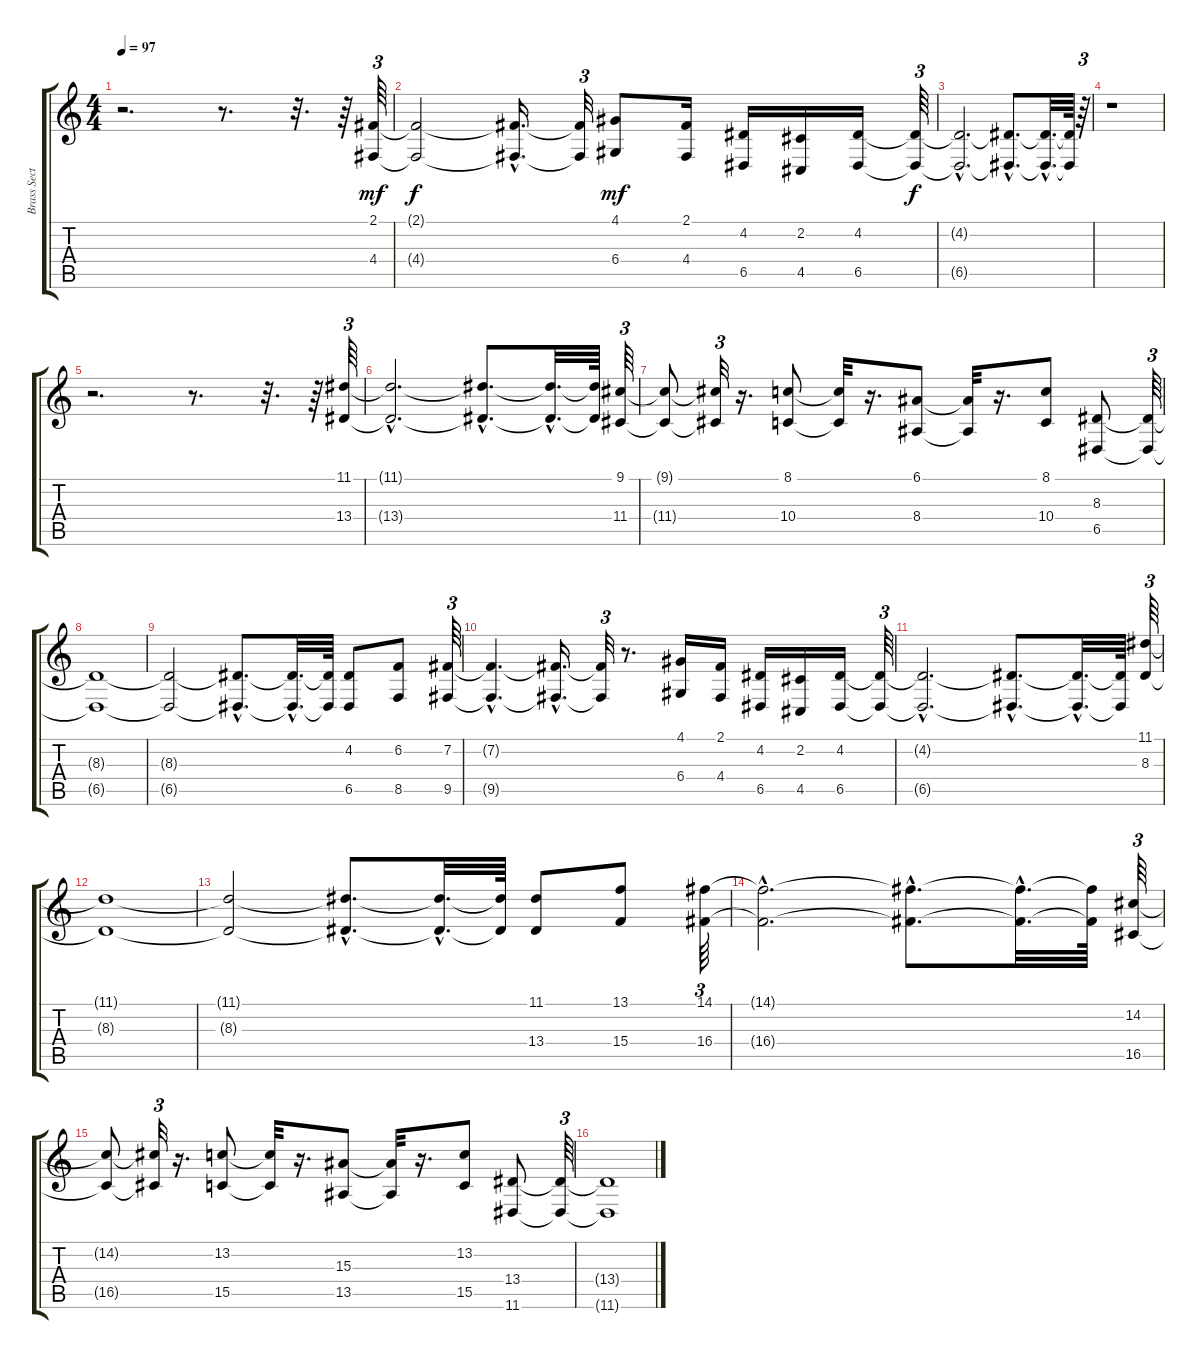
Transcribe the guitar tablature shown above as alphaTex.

\track ("Brass Section" "Brass Sect") {instrument brasssection}
\staff {score tabs}
\tuning (E4 B3 G3 D3 A2 E2) {hide}
\ts (4 4)
\tempo 97
\clef g2
\ks c
r.2{d dy f} r.8{d} r.32{d} r.64 (2.1 4.4).64{tu (3 2) dy mf volume 16} |
(2.1{t} 4.4{t}).2{dy f} (2.1{hac t} 4.4{hac t}).16{d} (2.1{t} 4.4{t}).32{tu (3 2)} (4.1 6.4).8{dy mf} (2.1 4.4).16 (4.2 6.5).16 (2.2 4.5).16 (4.2 6.5).16 (4.2{t} 6.5{t}).64{tu (3 2) dy f} |
(4.2{hac t} 6.5{hac t}).2{d} (4.2{hac t} 6.5{hac t}).8{d} (4.2{hac t} 6.5{hac t}).32{d} (4.2{t} 6.5{t}).64 r.64{tu (3 2)} |
r.1 |
r.2{d} r.8{d} r.32{d} r.64 (11.1 13.4).64{tu (3 2)} |
(11.1{hac t} 13.4{hac t}).2{d} (11.1{hac t} 13.4{hac t}).8{d} (11.1{hac t} 13.4{hac t}).32{d} (11.1{t} 13.4{t}).64 (9.1 11.4).64{tu (3 2)} |
(9.1{t} 11.4{t}).8 (9.1{t} 11.4{t}).32{tu (3 2)} r.16{d} (8.1 10.4).8 (8.1{t} 10.4{t}).32 r.16{d} (6.1 8.4).8 (6.1{t} 8.4{t}).32 r.16{d} (8.1 10.4).8 (8.3 6.5).8{volume 8} (8.3{t} 6.5{t}).64{tu (3 2)} |
(8.3{t} 6.5{t}).1 |
(8.3{t} 6.5{t}).2 (8.3{hac t} 6.5{hac t}).8{d} (8.3{hac t} 6.5{hac t}).32{d} (8.3{t} 6.5{t}).64 (4.2 6.5).8{volume 16} (6.2 8.5).8 (7.2 9.5).64{tu (3 2)} |
(7.2{hac t} 9.5{hac t}).4{d} (7.2{hac t} 9.5{hac t}).16{d} (7.2{t} 9.5{t}).32{tu (3 2)} r.8{d} (4.1 6.4).16 (2.1 4.4).16 (4.2 6.5).16 (2.2 4.5).16 (4.2 6.5).16 (4.2{t} 6.5{t}).64{tu (3 2)} |
(4.2{hac t} 6.5{hac t}).2{d} (4.2{hac t} 6.5{hac t}).8{d} (4.2{hac t} 6.5{hac t}).32{d} (4.2{t} 6.5{t}).64 (11.1 8.3).64{tu (3 2)} |
(11.1{t} 8.3{t}).1 |
(11.1{t} 8.3{t}).2 (11.1{hac t} 8.3{hac t}).8{d} (11.1{hac t} 8.3{hac t}).32{d} (11.1{t} 8.3{t}).64 (11.1 13.4).8 (13.1 15.4).8 (14.1 16.4).64{tu (3 2)} |
(14.1{hac t} 16.4{hac t}).2{d} (14.1{hac t} 16.4{hac t}).8{d} (14.1{hac t} 16.4{hac t}).32{d} (14.1{t} 16.4{t}).64 (14.2 16.5).64{tu (3 2)} |
(14.2{t} 16.5{t}).8 (14.2{t} 16.5{t}).32{tu (3 2)} r.16{d} (13.2 15.5).8 (13.2{t} 15.5{t}).32 r.16{d} (15.3 13.5).8 (15.3{t} 13.5{t}).32 r.16{d} (13.2 15.5).8 (13.4 11.6).8{volume 8} (13.4{t} 11.6{t}).64{tu (3 2)} |
(13.4{t} 11.6{t}).1
